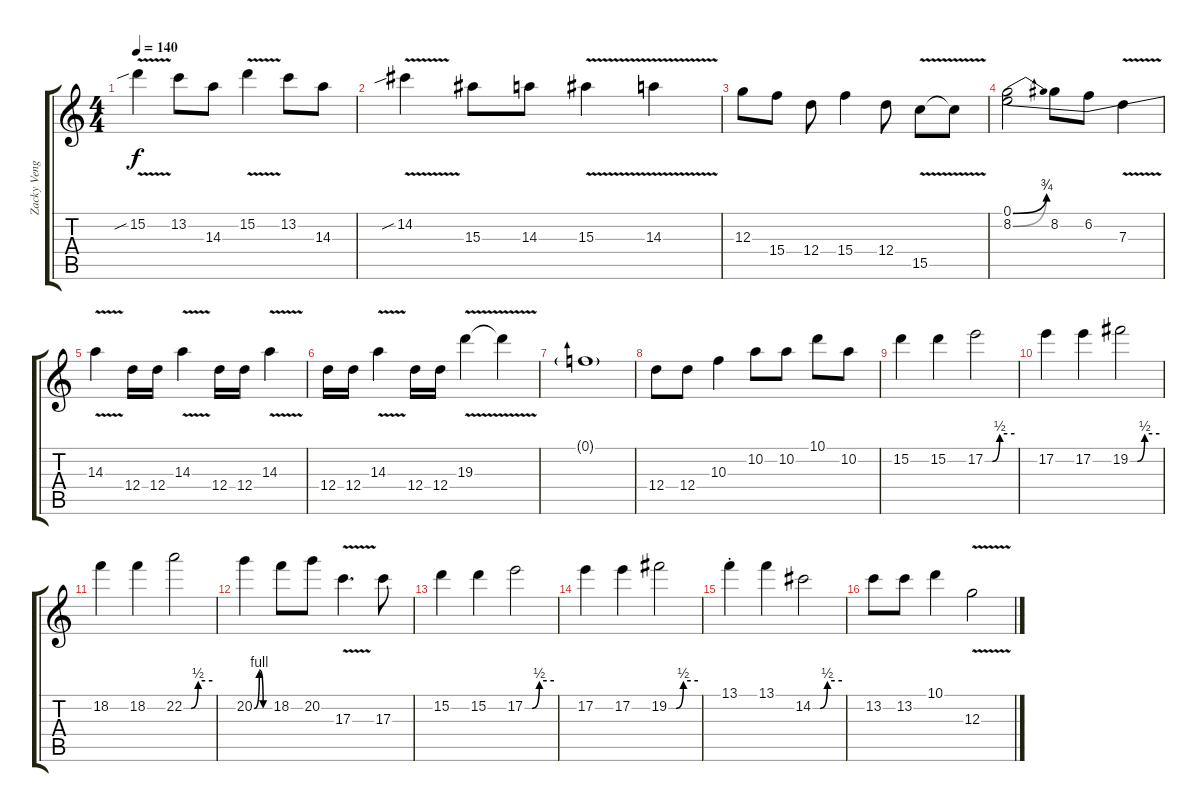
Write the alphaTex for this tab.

\track ("Zacky Vengeance (acoustic rythm)" "Zacky Veng") {instrument electricguitarclean}
\staff {score tabs}
\tuning (E4 B3 G3 D3 A2 E2) {hide}
\ts (4 4)
\tempo 140
\clef g2
\ks c
15.2{v sib}.4{dy f} 13.2.8 14.3.8 15.2{v}.4 13.2.8 14.3.8 |
14.2{v sib}.4 15.3.8 14.3.8 15.3{v}.4 14.3{v}.4 |
12.3.8 15.4.8 12.4.8 15.4.4 12.4.8 15.5{v}.8 15.5{t}.8 |
(0.1{be (bend 0 0 60 3)} 8.2{be (bend 0 0 60 3)}).2 8.2.8 6.2.8 7.3{v}.4 |
14.3{v}.4 12.4.16 12.4.16 14.3{v}.4 12.4.16 12.4.16 14.3{v}.4 |
12.4.16 12.4.16 14.3{v}.4 12.4.16 12.4.16 19.3{v}.4 19.3{t}.4 |
0.1{t}.1 |
12.4.8 12.4.8 10.3.4 10.2.8 10.2.8 10.1.8 10.2.8 |
15.2.4 15.2.4 17.2{be (custom 0 0 15 0 30 2 60 2)}.2 |
17.2.4 17.2.4 19.2{be (custom 0 0 15 0 30 2 60 2)}.2 |
18.2.4 18.2.4 22.2{be (custom 0 0 15 0 30 2 60 2)}.2 |
20.2{be (custom 0 0 20 4 35 0 60 0)}.4 18.2.8 20.2.8 17.3{v}.4{d} 17.3.8 |
15.2.4 15.2.4 17.2{be (custom 0 0 15 0 30 2 60 2)}.2 |
17.2.4 17.2.4 19.2{be (custom 0 0 15 0 30 2 60 2)}.2 |
13.1{st}.4 13.1.4 14.2{be (custom 0 0 15 0 30 2 60 2)}.2 |
13.2.8 13.2.8 10.1.4 12.3{v}.2
